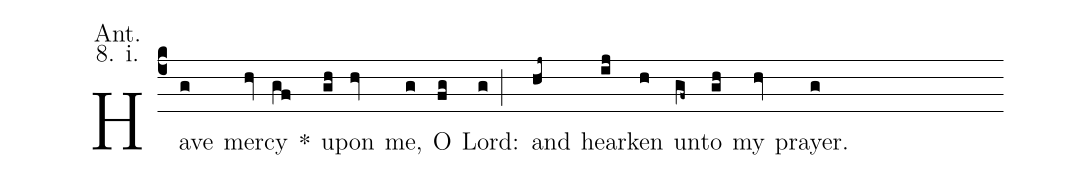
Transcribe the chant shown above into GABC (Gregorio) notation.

annotation: Ant.;
annotation: 8. i.;
%%
(c4) Have(g) mer(hv)cy(gf) <sp>*</sp>() u(gh)pon(hv) me,(g) O(fg) Lord:(g;) and(hj~) hear(ij)ken(h) un(gf~)to(gh) my(hv) prayer.(g)
